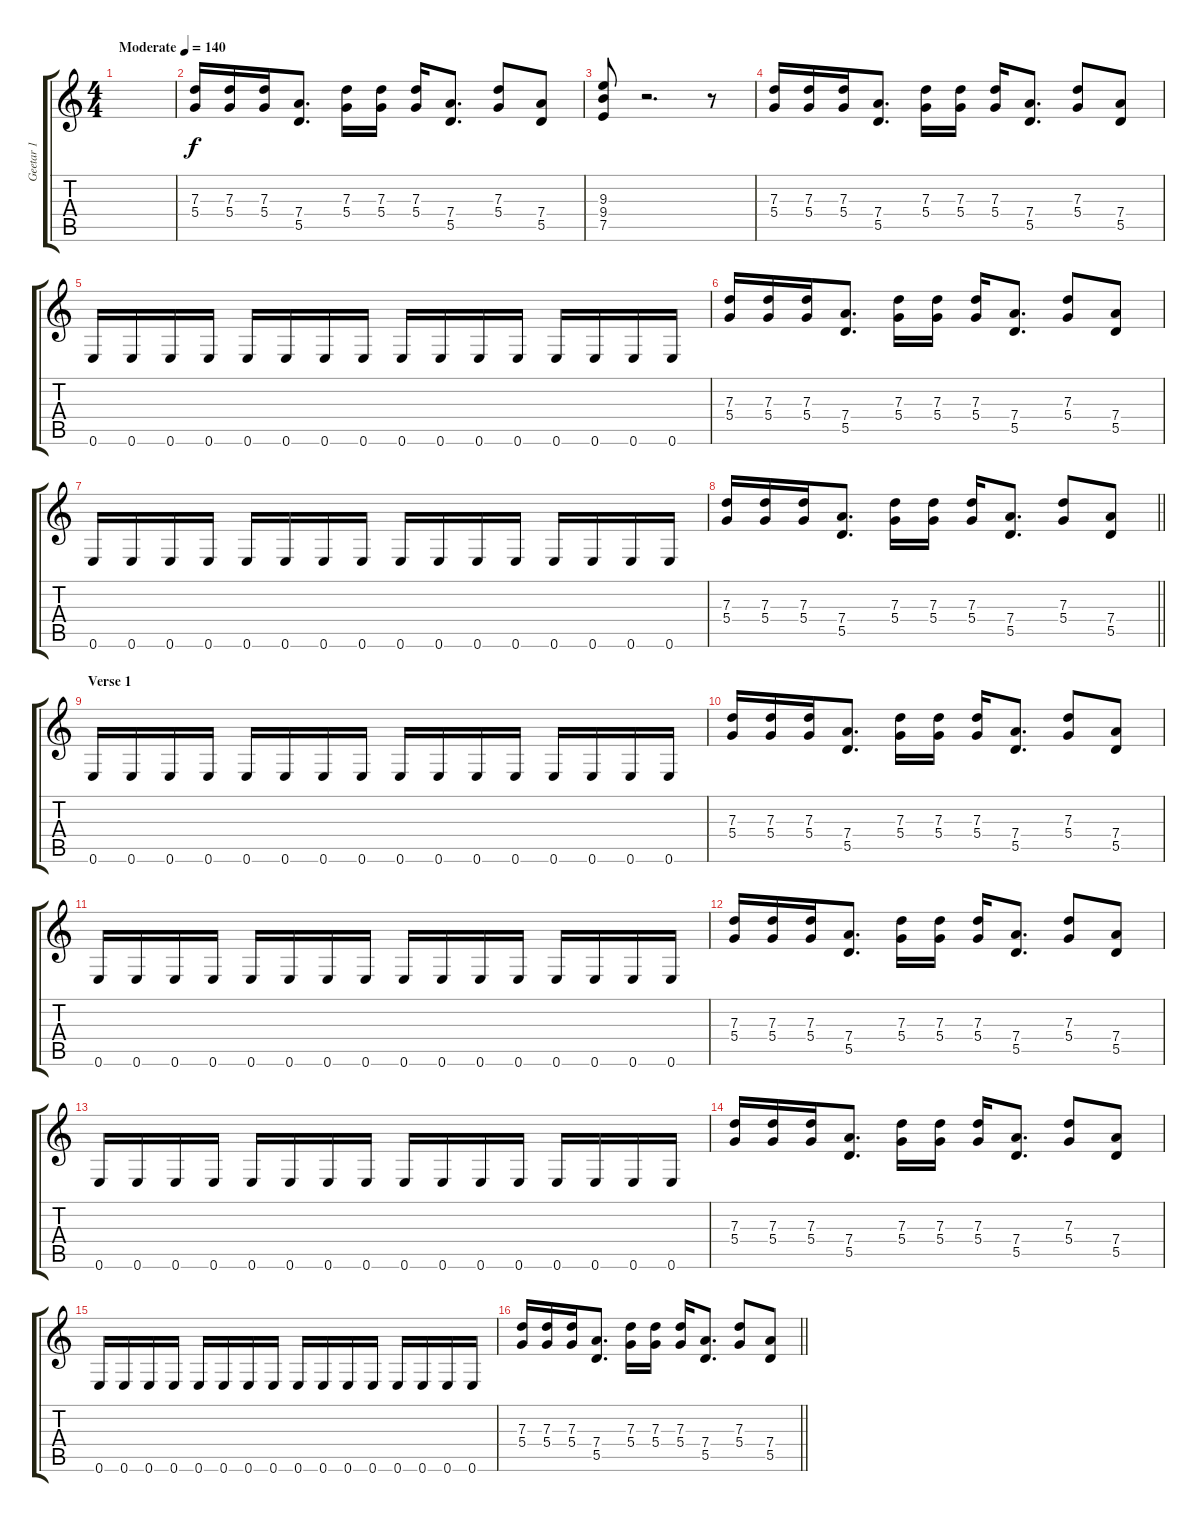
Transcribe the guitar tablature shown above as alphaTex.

\track ("Geetar 1" "Geetar 1") {instrument distortionguitar}
\staff {score tabs}
\tuning (E4 B3 G3 D3 A2 E2) {hide}
\ts (4 4)
\tempo (140 "Moderate")
\clef g2
\ks c
|
(7.3 5.4).16 (7.3 5.4).16 (7.3 5.4).16 (7.4 5.5).8{d} (7.3 5.4).16 (7.3 5.4).16 (7.3 5.4).16 (7.4 5.5).8{d} (7.3 5.4).8 (7.4 5.5).8 |
(9.3 9.4 7.5).8 r.2{d} r.8 |
(7.3 5.4).16 (7.3 5.4).16 (7.3 5.4).16 (7.4 5.5).8{d} (7.3 5.4).16 (7.3 5.4).16 (7.3 5.4).16 (7.4 5.5).8{d} (7.3 5.4).8 (7.4 5.5).8 |
0.6.16 0.6.16 0.6.16 0.6.16 0.6.16 0.6.16 0.6.16 0.6.16 0.6.16 0.6.16 0.6.16 0.6.16 0.6.16 0.6.16 0.6.16 0.6.16 |
(7.3 5.4).16 (7.3 5.4).16 (7.3 5.4).16 (7.4 5.5).8{d} (7.3 5.4).16 (7.3 5.4).16 (7.3 5.4).16 (7.4 5.5).8{d} (7.3 5.4).8 (7.4 5.5).8 |
0.6.16 0.6.16 0.6.16 0.6.16 0.6.16 0.6.16 0.6.16 0.6.16 0.6.16 0.6.16 0.6.16 0.6.16 0.6.16 0.6.16 0.6.16 0.6.16 |
\barLineRight lightlight
(7.3 5.4).16 (7.3 5.4).16 (7.3 5.4).16 (7.4 5.5).8{d} (7.3 5.4).16 (7.3 5.4).16 (7.3 5.4).16 (7.4 5.5).8{d} (7.3 5.4).8 (7.4 5.5).8 |
\section ("" "Verse 1")
0.6.16 0.6.16 0.6.16 0.6.16 0.6.16 0.6.16 0.6.16 0.6.16 0.6.16 0.6.16 0.6.16 0.6.16 0.6.16 0.6.16 0.6.16 0.6.16 |
(7.3 5.4).16 (7.3 5.4).16 (7.3 5.4).16 (7.4 5.5).8{d} (7.3 5.4).16 (7.3 5.4).16 (7.3 5.4).16 (7.4 5.5).8{d} (7.3 5.4).8 (7.4 5.5).8 |
0.6.16 0.6.16 0.6.16 0.6.16 0.6.16 0.6.16 0.6.16 0.6.16 0.6.16 0.6.16 0.6.16 0.6.16 0.6.16 0.6.16 0.6.16 0.6.16 |
(7.3 5.4).16 (7.3 5.4).16 (7.3 5.4).16 (7.4 5.5).8{d} (7.3 5.4).16 (7.3 5.4).16 (7.3 5.4).16 (7.4 5.5).8{d} (7.3 5.4).8 (7.4 5.5).8 |
0.6.16 0.6.16 0.6.16 0.6.16 0.6.16 0.6.16 0.6.16 0.6.16 0.6.16 0.6.16 0.6.16 0.6.16 0.6.16 0.6.16 0.6.16 0.6.16 |
(7.3 5.4).16 (7.3 5.4).16 (7.3 5.4).16 (7.4 5.5).8{d} (7.3 5.4).16 (7.3 5.4).16 (7.3 5.4).16 (7.4 5.5).8{d} (7.3 5.4).8 (7.4 5.5).8 |
0.6.16 0.6.16 0.6.16 0.6.16 0.6.16 0.6.16 0.6.16 0.6.16 0.6.16 0.6.16 0.6.16 0.6.16 0.6.16 0.6.16 0.6.16 0.6.16 |
\barLineRight lightlight
(7.3 5.4).16 (7.3 5.4).16 (7.3 5.4).16 (7.4 5.5).8{d} (7.3 5.4).16 (7.3 5.4).16 (7.3 5.4).16 (7.4 5.5).8{d} (7.3 5.4).8 (7.4 5.5).8
